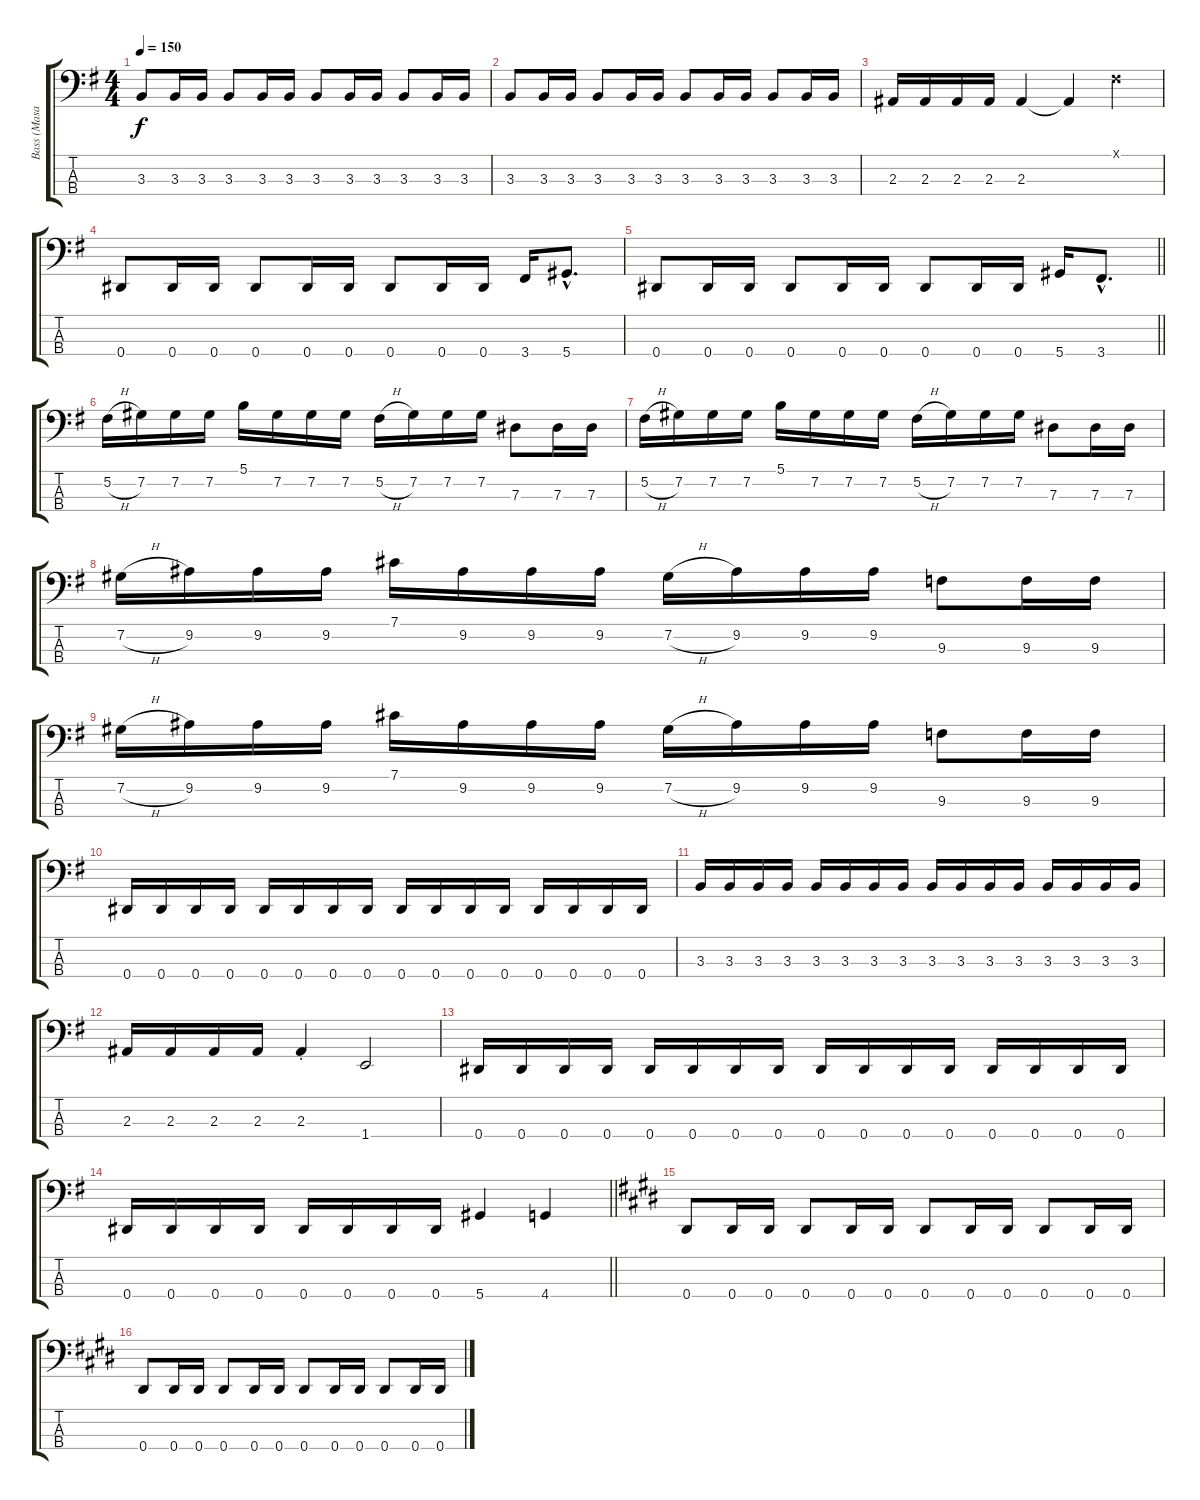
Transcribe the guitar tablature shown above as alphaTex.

\track ("Bass (Masaki)" "Bass (Masa") {instrument electricbassfinger}
\staff {score tabs}
\tuning (Gb2 Db2 Ab1 Eb1) {hide}
\ts (4 4)
\tempo 150
\clef f4
\ks g
3.3.8{dy f} 3.3.16 3.3.16 3.3.8 3.3.16 3.3.16 3.3.8 3.3.16 3.3.16 3.3.8 3.3.16 3.3.16 |
3.3.8 3.3.16 3.3.16 3.3.8 3.3.16 3.3.16 3.3.8 3.3.16 3.3.16 3.3.8 3.3.16 3.3.16 |
2.3.16 2.3.16 2.3.16 2.3.16 2.3.4 2.3{t}.4 0.1{x}.4 |
0.4.8 0.4.16 0.4.16 0.4.8 0.4.16 0.4.16 0.4.8 0.4.16 0.4.16 3.4.16 5.4{hac}.8{d} |
\barLineRight lightlight
0.4.8 0.4.16 0.4.16 0.4.8 0.4.16 0.4.16 0.4.8 0.4.16 0.4.16 5.4.16 3.4{hac}.8{d} |
5.2{h}.16 7.2.16 7.2.16 7.2.16 5.1.16 7.2.16 7.2.16 7.2.16 5.2{h}.16 7.2.16 7.2.16 7.2.16 7.3.8 7.3.16 7.3.16 |
5.2{h}.16 7.2.16 7.2.16 7.2.16 5.1.16 7.2.16 7.2.16 7.2.16 5.2{h}.16 7.2.16 7.2.16 7.2.16 7.3.8 7.3.16 7.3.16 |
7.2{h}.16 9.2.16 9.2.16 9.2.16 7.1.16 9.2.16 9.2.16 9.2.16 7.2{h}.16 9.2.16 9.2.16 9.2.16 9.3.8 9.3.16 9.3.16 |
7.2{h}.16 9.2.16 9.2.16 9.2.16 7.1.16 9.2.16 9.2.16 9.2.16 7.2{h}.16 9.2.16 9.2.16 9.2.16 9.3.8 9.3.16 9.3.16 |
0.4.16 0.4.16 0.4.16 0.4.16 0.4.16 0.4.16 0.4.16 0.4.16 0.4.16 0.4.16 0.4.16 0.4.16 0.4.16 0.4.16 0.4.16 0.4.16 |
3.3.16 3.3.16 3.3.16 3.3.16 3.3.16 3.3.16 3.3.16 3.3.16 3.3.16 3.3.16 3.3.16 3.3.16 3.3.16 3.3.16 3.3.16 3.3.16 |
2.3.16 2.3.16 2.3.16 2.3.16 2.3{st}.4 1.4.2 |
0.4.16 0.4.16 0.4.16 0.4.16 0.4.16 0.4.16 0.4.16 0.4.16 0.4.16 0.4.16 0.4.16 0.4.16 0.4.16 0.4.16 0.4.16 0.4.16 |
\barLineRight lightlight
0.4.16 0.4.16 0.4.16 0.4.16 0.4.16 0.4.16 0.4.16 0.4.16 5.4.4 4.4.4 |
\ks e
0.4.8 0.4.16 0.4.16 0.4.8 0.4.16 0.4.16 0.4.8 0.4.16 0.4.16 0.4.8 0.4.16 0.4.16 |
0.4.8 0.4.16 0.4.16 0.4.8 0.4.16 0.4.16 0.4.8 0.4.16 0.4.16 0.4.8 0.4.16 0.4.16
